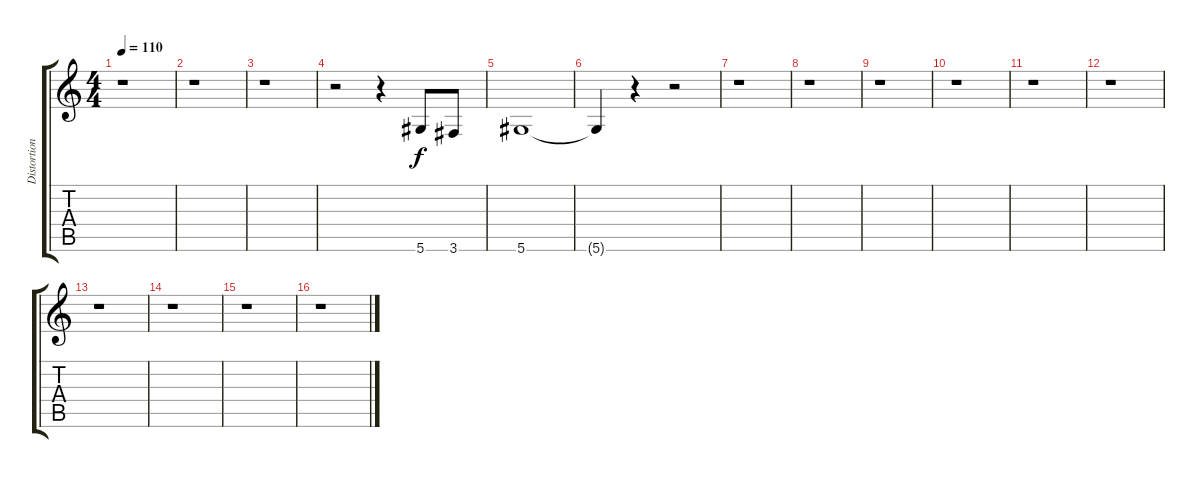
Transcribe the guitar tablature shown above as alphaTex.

\track ("Distortion Guitar 2" "Distortion") {instrument distortionguitar}
\staff {score tabs}
\tuning (Eb4 Bb3 Gb3 Db3 Ab2 Eb2) {hide}
\ts (4 4)
\tempo 110
\clef g2
\ks c
r.1{dy f instrument distortionguitar} |
r.1 |
r.1 |
r.2 r.4 5.6.8 3.6.8 |
5.6.1 |
5.6{t}.4 r.4 r.2 |
r.1 |
r.1 |
r.1 |
r.1 |
r.1 |
r.1 |
r.1 |
r.1 |
r.1 |
r.1
